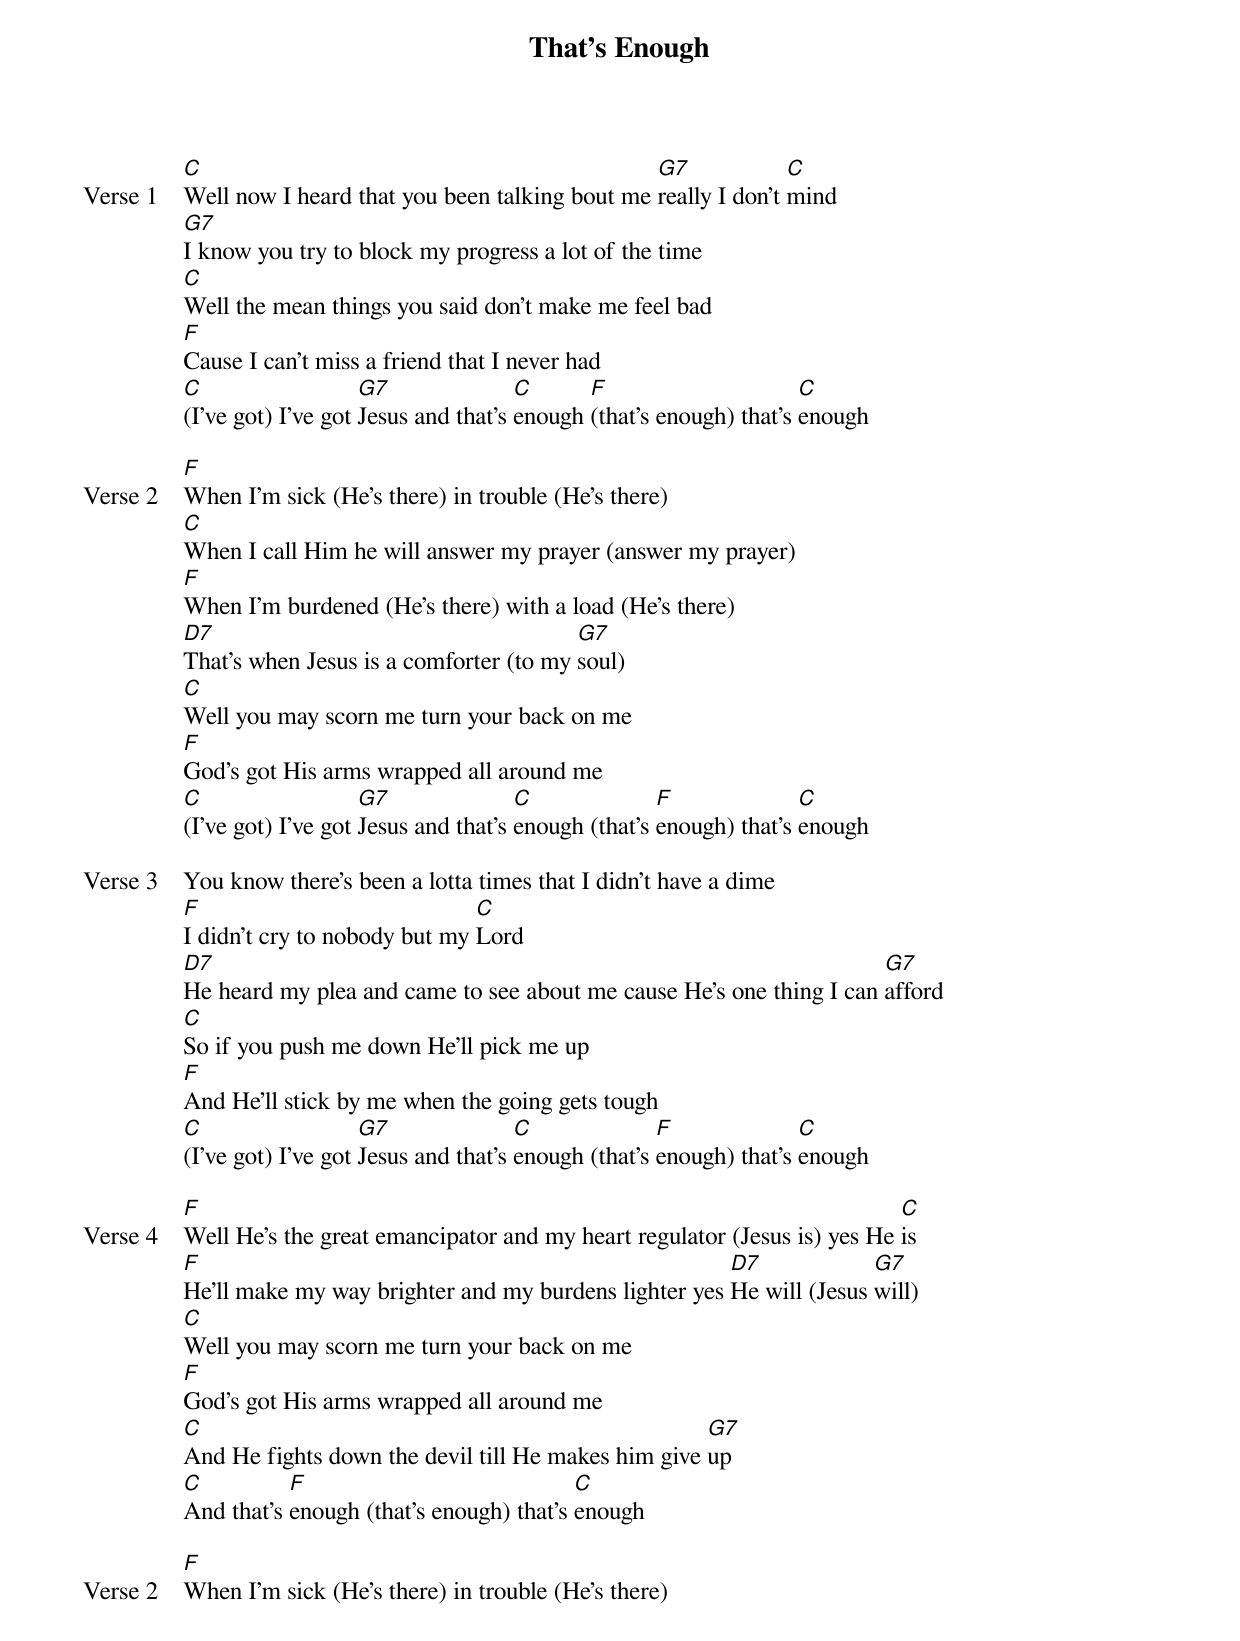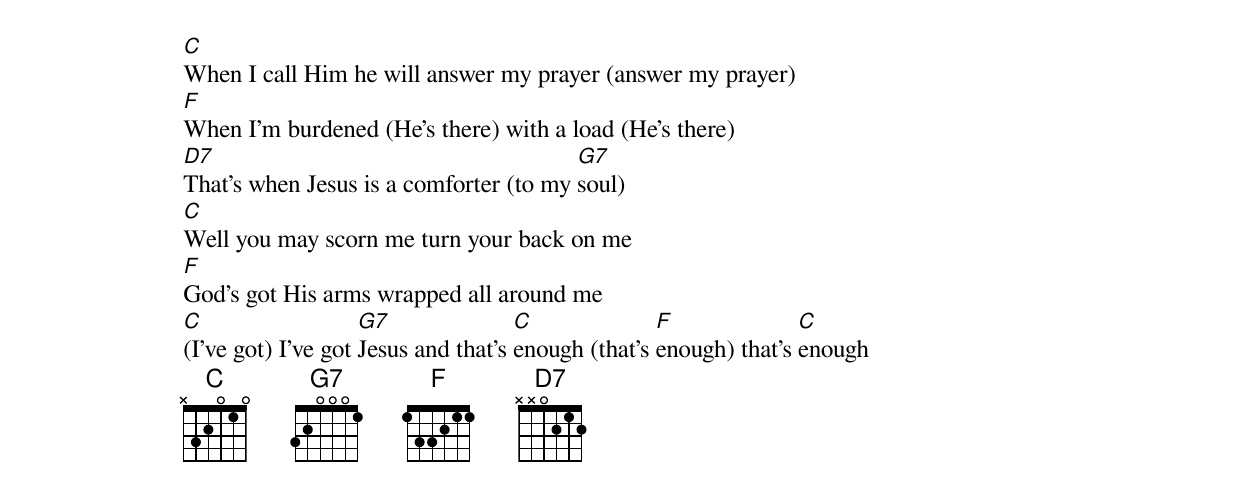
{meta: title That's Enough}
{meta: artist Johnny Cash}
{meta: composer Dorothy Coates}
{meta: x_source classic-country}
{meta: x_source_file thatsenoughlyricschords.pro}
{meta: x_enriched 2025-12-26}

{start_of_verse: Verse 1}
[C]Well now I heard that you been talking bout me [G7]really I don't [C]mind
[G7]I know you try to block my progress a lot of the time
[C]Well the mean things you said don't make me feel bad
[F]Cause I can't miss a friend that I never had
[C](I've got) I've got [G7]Jesus and that's [C]enough [F](that's enough) that's [C]enough
{end_of_verse}

{start_of_verse: Verse 2}
[F]When I'm sick (He's there) in trouble (He's there)
[C]When I call Him he will answer my prayer (answer my prayer)
[F]When I'm burdened (He's there) with a load (He's there)
[D7]That's when Jesus is a comforter (to my [G7]soul)
[C]Well you may scorn me turn your back on me
[F]God's got His arms wrapped all around me
[C](I've got) I've got [G7]Jesus and that's [C]enough (that's [F]enough) that's [C]enough
{end_of_verse}

{start_of_verse: Verse 3}
You know there's been a lotta times that I didn't have a dime
[F]I didn't cry to nobody but my [C]Lord
[D7]He heard my plea and came to see about me cause He's one thing I can [G7]afford
[C]So if you push me down He'll pick me up
[F]And He'll stick by me when the going gets tough
[C](I've got) I've got [G7]Jesus and that's [C]enough (that's [F]enough) that's [C]enough
{end_of_verse}

{start_of_verse: Verse 4}
[F]Well He's the great emancipator and my heart regulator (Jesus is) yes He [C]is
[F]He'll make my way brighter and my burdens lighter yes [D7]He will (Jesus [G7]will)
[C]Well you may scorn me turn your back on me
[F]God's got His arms wrapped all around me
[C]And He fights down the devil till He makes him give [G7]up
[C]And that's [F]enough (that's enough) that's [C]enough
{end_of_verse}

{start_of_verse: Verse 2}
[F]When I'm sick (He's there) in trouble (He's there)
[C]When I call Him he will answer my prayer (answer my prayer)
[F]When I'm burdened (He's there) with a load (He's there)
[D7]That's when Jesus is a comforter (to my [G7]soul)
[C]Well you may scorn me turn your back on me
[F]God's got His arms wrapped all around me
[C](I've got) I've got [G7]Jesus and that's [C]enough (that's [F]enough) that's [C]enough
{end_of_verse}
